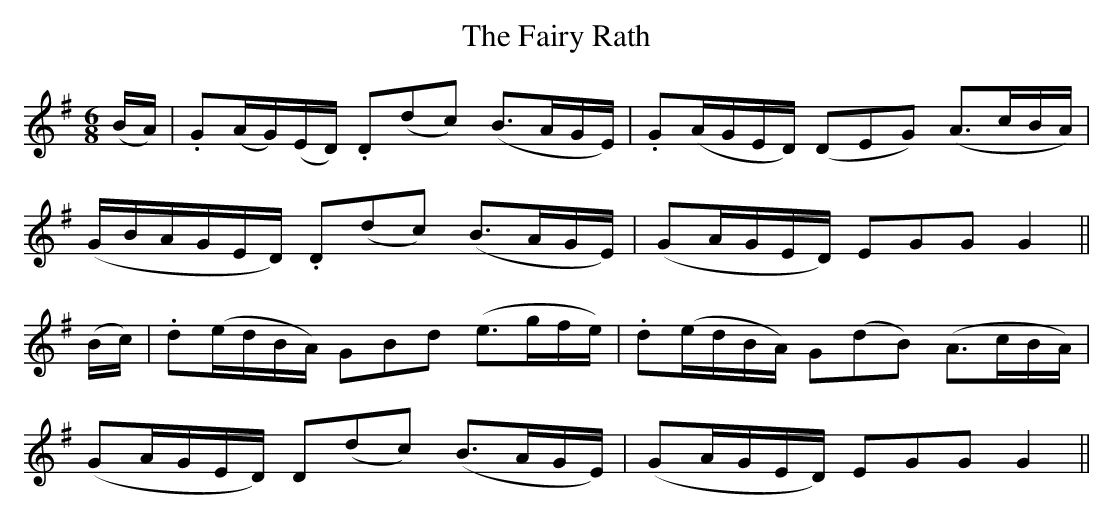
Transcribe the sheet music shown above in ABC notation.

X:1
T: The Fairy Rath
M:6/8
L:1/8
K:G
(B/A/) | .G(A/G/)(E/D/) .D(dc) (B3/2A/G/E/) | .G(A/G/E/D/) (DEG) (A3/2c/B/A/) |
(G/B/A/G/E/D/) .D(dc) (B3/2A/G/E/) | (GA/G/E/D/) EGG G2 ||
(B/c/) | .d(e/d/B/A/) GBd (e3/2g/f/e/) | .d(e/d/B/A/) G(dB) (A3/2c/B/A/) |
(GA/G/E/D/) D(dc) (B3/2A/G/E/) | (GA/G/E/D/) EGG G2 ||
